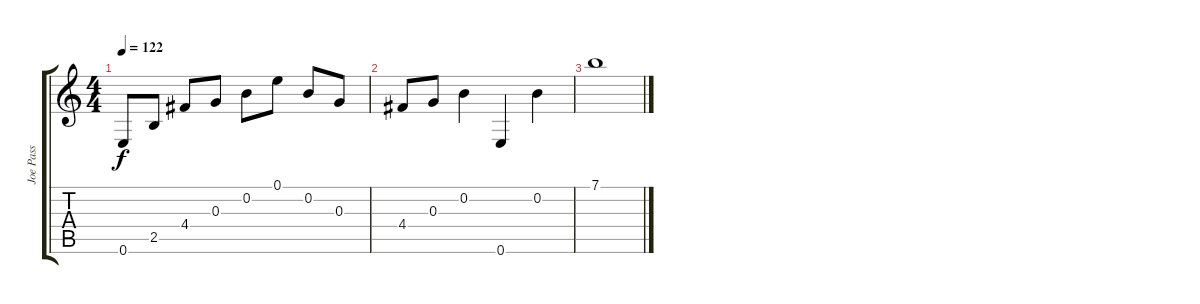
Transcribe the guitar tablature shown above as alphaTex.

\track ("Joe Pass" "Joe Pass") {instrument electricguitarjazz}
\staff {score tabs}
\tuning (E4 B3 G3 D3 A2 E2) {hide}
\ts (4 4)
\tempo 122
\clef g2
\ks c
0.6.8{dy f} 2.5.8 4.4.8 0.3.8 0.2.8 0.1.8 0.2.8 0.3.8 |
4.4.8 0.3.8 0.2.4 0.6.4 0.2.4 |
7.1.1
